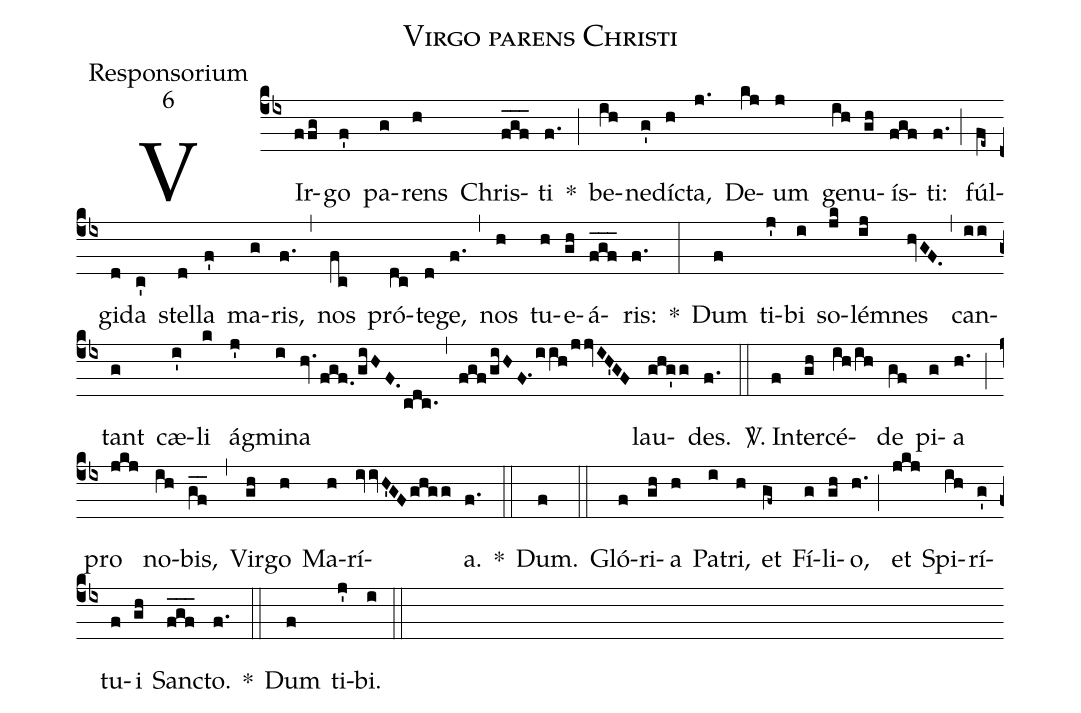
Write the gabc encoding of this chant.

name: Virgo parens Christi;
office-part: Responsorium;
mode: 6;
%%
(cb4) VIr(ffg)go(f') pa(g)rens(h) Chris(f_g_f_)ti(f.) *(;)
be(ih)ne(g')díc(h)ta,(j.) De(kj)um(j) ge(ih)nu(gh)ís(fgf)ti:(f.) (;) fúl(fe~)gi(d)da(c') stel(d)la(f') ma(g)ris,(f.) (,) nos(fc) pró(dc)te(d)ge,(f.) (,) nos(h) tu(h)e(gh)á(f_g_f_)ris:(f.) *(:)
Dum(f) ti(j')bi(i) so(jk)lém(ij)nes(hvGF.) (,) can(ii)tant(g) cæ(i')li(k) ág(j')mi(i)na(hv.fgf./giHF.cdc.) (,) (fgf/giHF.1iih/jjvIH'GF) lau(ghg'g)des.(f.) (::)
<sp>V/</sp>. In(f)ter(gh)cé(ih/ih)de(gf) pi(g)a(h.) (;) pro(jkj) no(ih)bis,(g_f_) (,) Vir(gh)go(h) Ma(h)rí(ivvH'GFghgg)a.(f.) *(::)
Dum.(f) (::)
Gló(f)ri(gh)a(h) Pa(i)tri,(h) et(gf~) Fí(g)li(gh)o,(h.) (;) et(jkj) Spi(ih)rí(g')tu(f)i(gh) Sanc(f_g_f_)to.(f.) *(::)
Dum(f) ti(j')bi.(i) (::)
